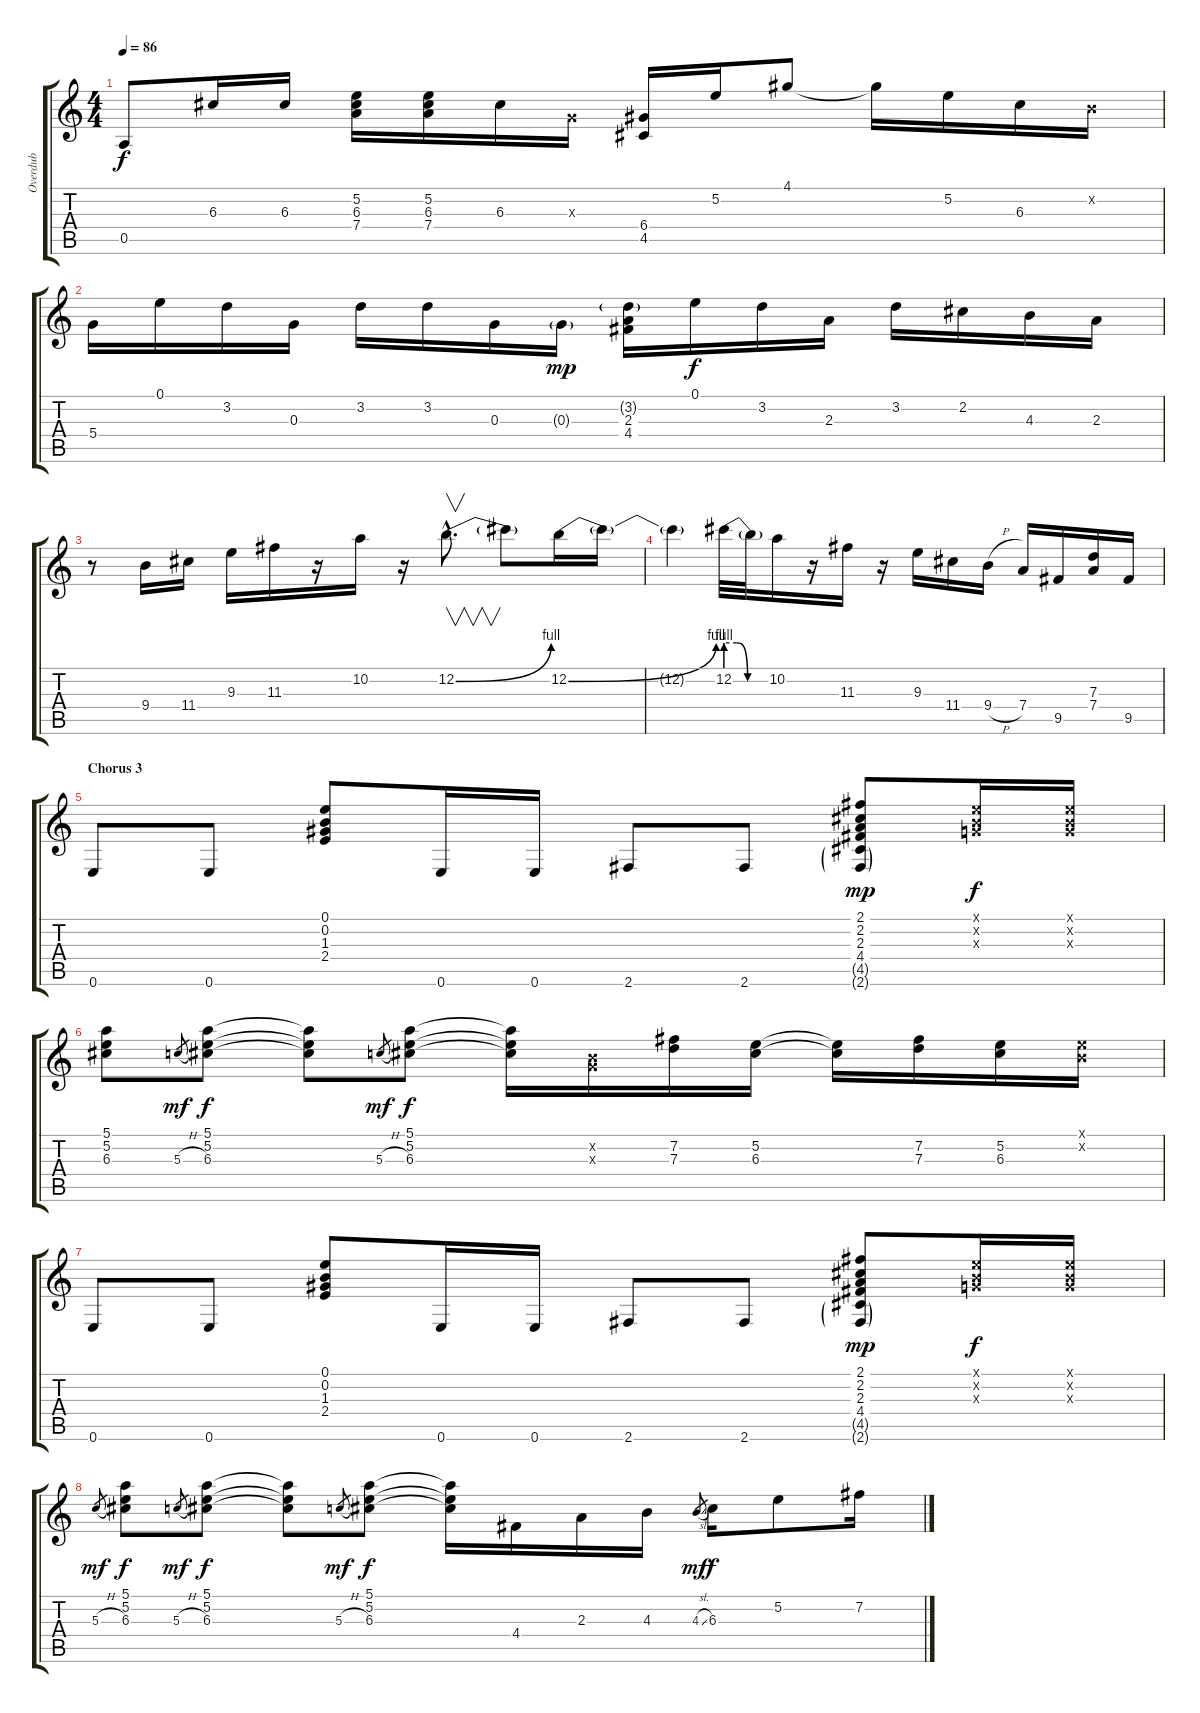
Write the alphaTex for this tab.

\track ("Overdub" "Overdub") {instrument distortionguitar}
\staff {score tabs}
\tuning (E4 B3 G3 D3 A2 E2) {hide}
\ts (4 4)
\tempo 86
\clef g2
\ks c
0.5.8{dy f instrument fretlessbass} 6.3.16 6.3.16 (5.2 6.3 7.4).16 (5.2 6.3 7.4).16 6.3.16 0.3{x}.16 (6.4 4.5).16 5.2.16 4.1.8 4.1{t}.16 5.2.16 6.3.16 0.2{x}.16 |
5.4.16 0.1.16 3.2.16 0.3.16 3.2.16 3.2.16 0.3.16 0.3{g}.16{dy mp} (3.2{g} 2.3 4.4).16 0.1.16{dy f} 3.2.16 2.3.16 3.2.16 2.2.16 4.3.16 2.3.16 |
r.8{instrument distortionguitar} 9.4.16 11.4.16 9.3.16 11.3.16 r.16 10.2.16 r.16 12.2{be (bend 0 0 60 4) hac}.8{v d} 12.2{t}.8 12.2{be (bend 0 0 60 4)}.16 12.2{t}.16 |
12.2{t}.4 12.2{be (custom 0 4 15 4 30 0 60 0)}.32 12.2{t}.32 10.2.16 r.16 11.3.16 r.16 9.3.16 11.4.16 9.4{h}.16 7.4.16 9.5.16 (7.3 7.4).16 9.5.16 |
\section ("" "Chorus 3")
0.6.8{instrument fretlessbass} 0.6.8 (0.1 0.2 1.3 2.4).8 0.6.16 0.6.16 2.6.8 2.6.8 (2.1 2.2 2.3 4.4 4.5{g} 2.6{g}).8{dy mp} (0.1{x} 0.2{x} 0.3{x}).16{dy f} (0.1{x} 0.2{x} 0.3{x}).16 |
(5.1 5.2 6.3).8 5.3{h}.8{gr dy mf} (5.1 5.2 6.3).8{dy f} (5.1{t} 5.2{t} 6.3{t}).8 5.3{h}.8{gr dy mf} (5.1 5.2 6.3).8{dy f} (5.1{t} 5.2{t} 6.3{t}).16 (0.2{x} 0.3{x}).16 (7.2 7.3).16 (5.2 6.3).16 (5.2{t} 6.3{t}).16 (7.2 7.3).16 (5.2 6.3).16 (0.1{x} 0.2{x}).16 |
0.6.8 0.6.8 (0.1 0.2 1.3 2.4).8 0.6.16 0.6.16 2.6.8 2.6.8 (2.1 2.2 2.3 4.4 4.5{g} 2.6{g}).8{dy mp} (0.1{x} 0.2{x} 0.3{x}).16{dy f} (0.1{x} 0.2{x} 0.3{x}).16 |
5.3{h}.8{gr dy mf} (5.1 5.2 6.3).8{dy f} 5.3{h}.8{gr dy mf} (5.1 5.2 6.3).8{dy f} (5.1{t} 5.2{t} 6.3{t}).8 5.3{h}.8{gr dy mf} (5.1 5.2 6.3).8{dy f} (5.1{t} 5.2{t} 6.3{t}).16 4.4.16{instrument distortionguitar} 2.3.16 4.3.16 4.3{sl}.8{gr dy mf} 6.3.16{dy f} 5.2.8 7.2.16
